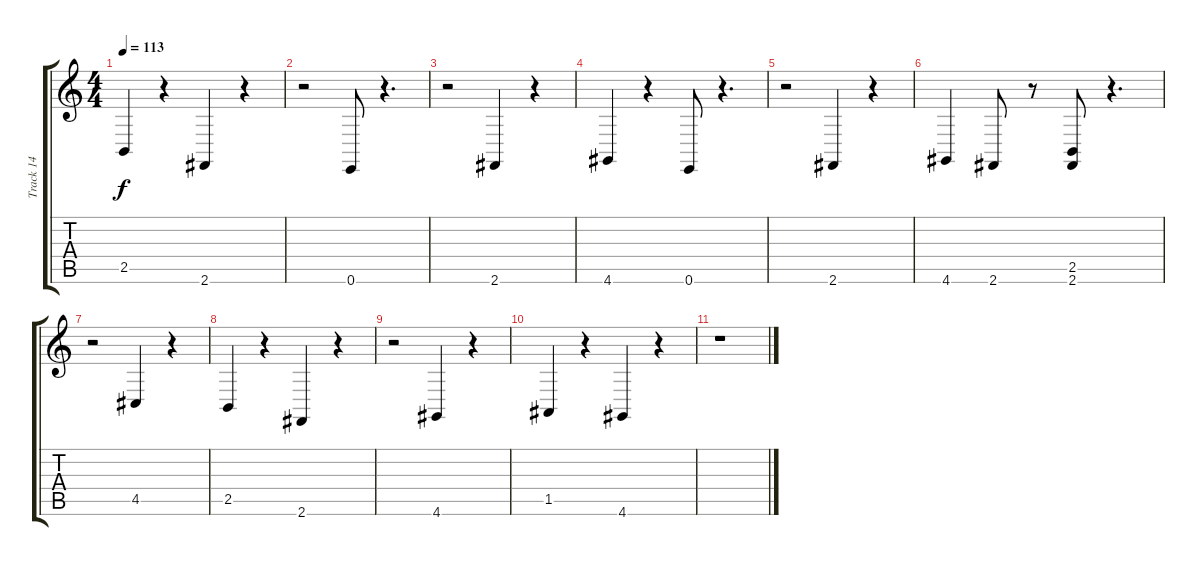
\track ("Track 14" "Track 14") {instrument fx4atmosphere}
\staff {score tabs}
\tuning (E4 B3 G3 D3 A2 E2) {hide}
\ts (4 4)
\tempo 113
\clef g2
\ks c
2.5.4{dy f} r.4 2.6.4 r.4 |
r.2 0.6.8 r.4{d} |
r.2 2.6.4 r.4 |
4.6.4 r.4 0.6.8 r.4{d} |
r.2 2.6.4 r.4 |
4.6.4 2.6.8 r.8 (2.5 2.6).8 r.4{d} |
r.2 4.5.4 r.4 |
2.5.4 r.4 2.6.4 r.4 |
r.2 4.6.4 r.4 |
1.5.4 r.4 4.6.4 r.4 |
r.1
